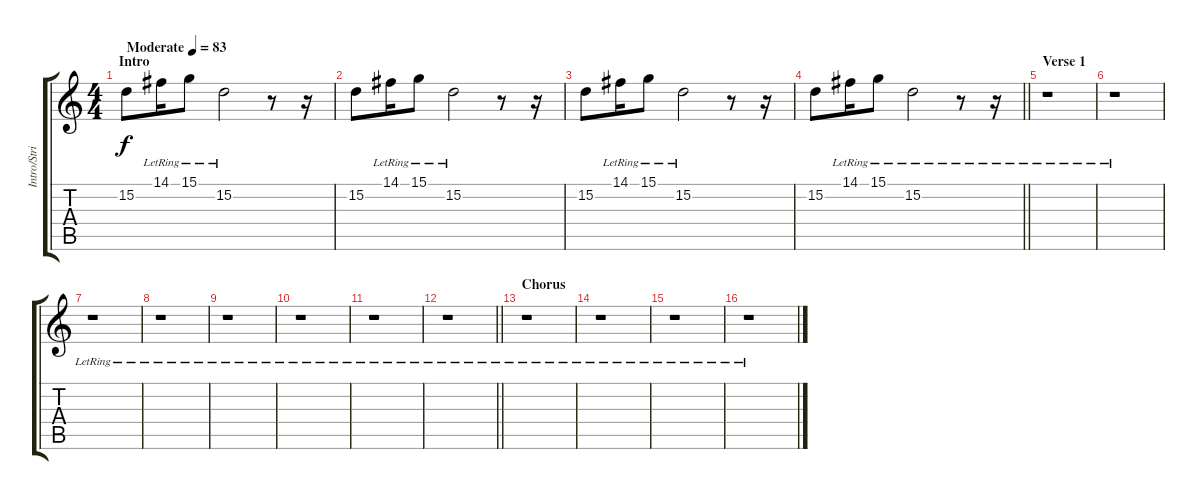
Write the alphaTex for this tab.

\track ("Intro/Strings" "Intro/Stri") {instrument electricpiano1}
\staff {score tabs}
\tuning (E4 B3 G3 D3 A2 E2) {hide}
\ts (4 4)
\section ("" "Intro")
\tempo (83 "Moderate")
\clef g2
\ks c
15.2.8{dy f instrument electricpiano1} 14.1{lr}.16 15.1{lr}.8 15.2{lr}.2 r.8 r.16 |
15.2.8 14.1{lr}.16 15.1{lr}.8 15.2{lr}.2 r.8 r.16 |
15.2.8 14.1{lr}.16 15.1{lr}.8 15.2{lr}.2 r.8 r.16 |
\barLineRight lightlight
15.2.8 14.1{lr}.16 15.1{lr}.8 15.2{lr}.2 r.8 r.16 |
\section ("" "Verse 1")
r.1 |
r.1 |
r.1 |
r.1 |
r.1 |
r.1 |
r.1 |
\barLineRight lightlight
r.1 |
\section ("" "Chorus")
r.1 |
r.1 |
r.1 |
r.1
